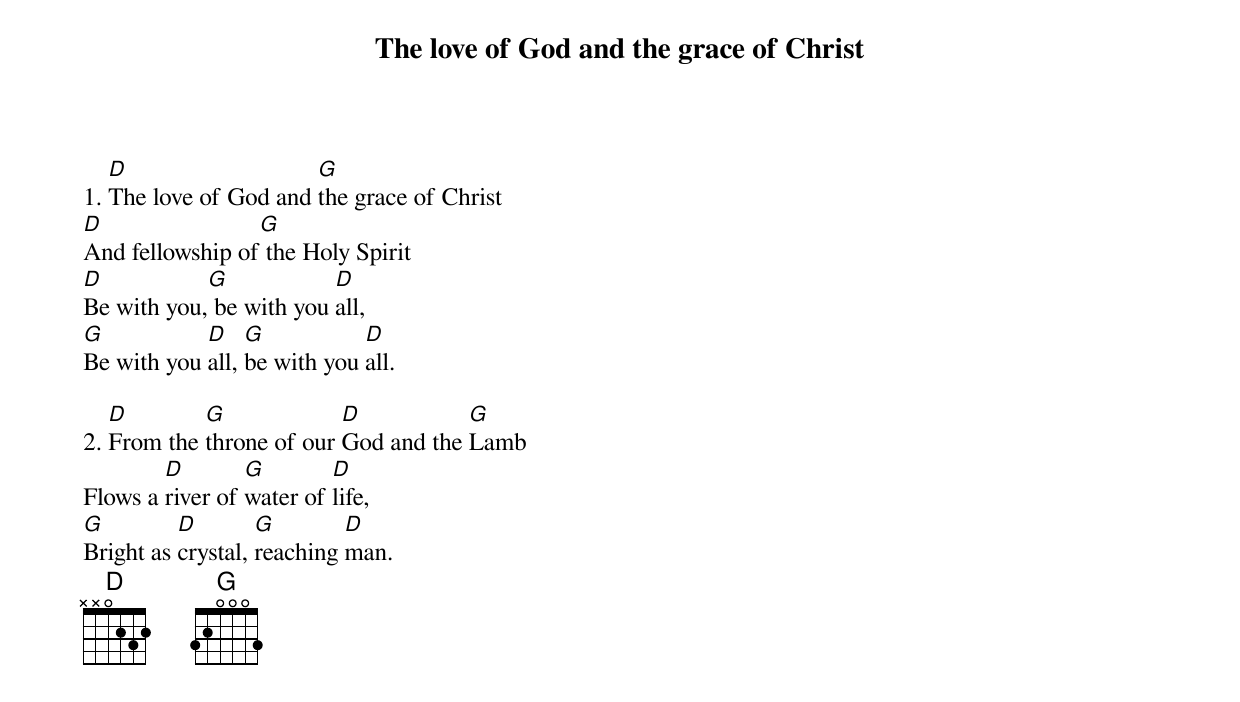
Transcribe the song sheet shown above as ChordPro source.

{t:The love of God and the grace of Christ}

1. [D]The love of God and [G]the grace of Christ
[D]And fellowship of[G] the Holy Spirit
[D]Be with you,[G] be with you [D]all,
[G]Be with you [D]all, [G]be with you [D]all.

2. [D]From the [G]throne of our [D]God and the [G]Lamb
Flows a [D]river of [G]water of [D]life,
[G]Bright as [D]crystal, [G]reaching [D]man.
